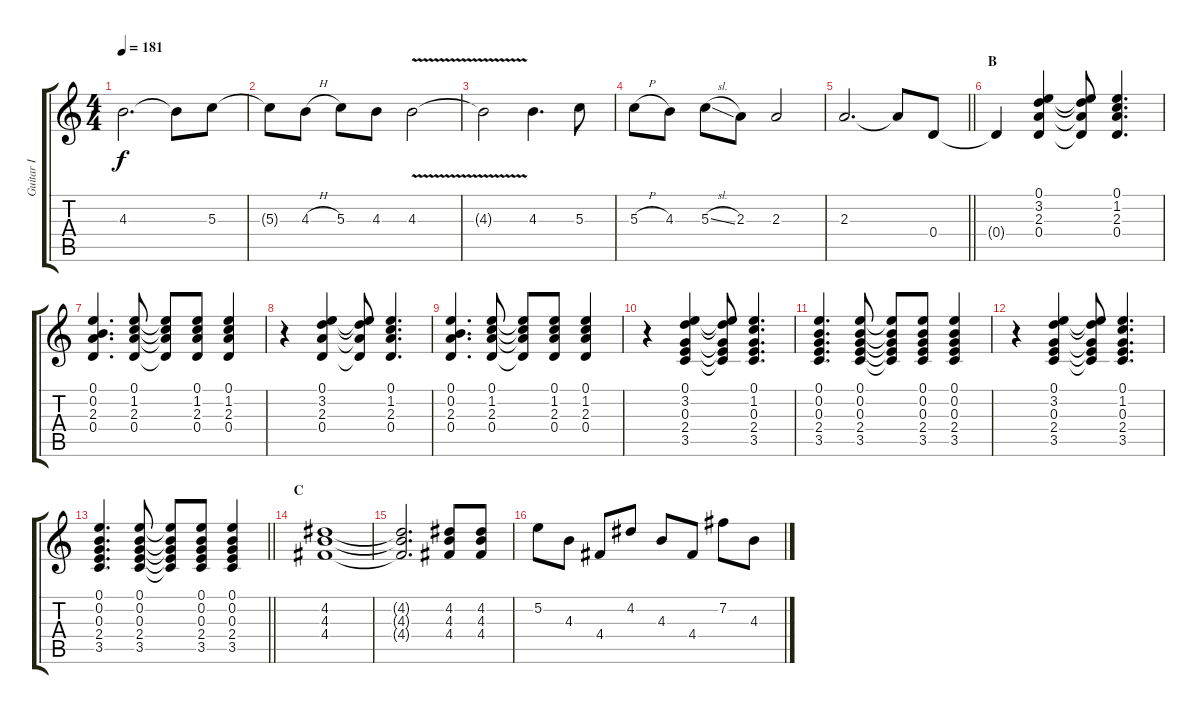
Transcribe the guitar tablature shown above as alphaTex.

\track ("Guitar I" "Guitar I") {instrument distortionguitar}
\staff {score tabs}
\tuning (E4 B3 G3 D3 A2 E2) {hide}
\ts (4 4)
\tempo 181
\clef g2
\ks c
4.3{t}.2{d dy f} 4.3{t}.8 5.3.8 |
5.3{t}.8 4.3{h}.8 5.3.8 4.3.8 4.3{v}.2 |
4.3{t}.2 4.3.4{d} 5.3.8 |
5.3{h}.8 4.3.8 5.3{sl}.8 2.3.8 2.3.2 |
\barLineRight lightlight
2.3.2{d} 2.3{t}.8 0.4.8 |
\section ("" "B")
0.4{t}.4 (0.1 3.2 2.3 0.4).4 (0.1{t} 3.2{t} 2.3{t} 0.4{t}).8 (0.1 1.2 2.3 0.4).4{d} |
(0.1 0.2 2.3 0.4).4{d} (0.1 1.2 2.3 0.4).8 (0.1{t} 1.2{t} 2.3{t} 0.4{t}).8 (0.1 1.2 2.3 0.4).8 (0.1 1.2 2.3 0.4).4 |
r.4 (0.1 3.2 2.3 0.4).4 (0.1{t} 3.2{t} 2.3{t} 0.4{t}).8 (0.1 1.2 2.3 0.4).4{d} |
(0.1 0.2 2.3 0.4).4{d} (0.1 1.2 2.3 0.4).8 (0.1{t} 1.2{t} 2.3{t} 0.4{t}).8 (0.1 1.2 2.3 0.4).8 (0.1 1.2 2.3 0.4).4 |
r.4 (0.1 3.2 0.3 2.4 3.5).4 (0.1{t} 3.2{t} 0.3{t} 2.4{t} 3.5{t}).8 (0.1 1.2 0.3 2.4 3.5).4{d} |
(0.1 0.2 0.3 2.4 3.5).4{d} (0.1 0.2 0.3 2.4 3.5).8 (0.1{t} 0.2{t} 0.3{t} 2.4{t} 3.5{t}).8 (0.1 0.2 0.3 2.4 3.5).8 (0.1 0.2 0.3 2.4 3.5).4 |
r.4 (0.1 3.2 0.3 2.4 3.5).4 (0.1{t} 3.2{t} 0.3{t} 2.4{t} 3.5{t}).8 (0.1 1.2 0.3 2.4 3.5).4{d} |
\barLineRight lightlight
(0.1 0.2 0.3 2.4 3.5).4{d} (0.1 0.2 0.3 2.4 3.5).8 (0.1{t} 0.2{t} 0.3{t} 2.4{t} 3.5{t}).8 (0.1 0.2 0.3 2.4 3.5).8 (0.1 0.2 0.3 2.4 3.5).4 |
\section ("" "C")
(4.2 4.3 4.4).1 |
(4.2{t} 4.3{t} 4.4{t}).2{d} (4.2 4.3 4.4).8 (4.2 4.3 4.4).8 |
5.2.8 4.3.8 4.4.8 4.2.8 4.3.8 4.4.8 7.2.8 4.3.8
